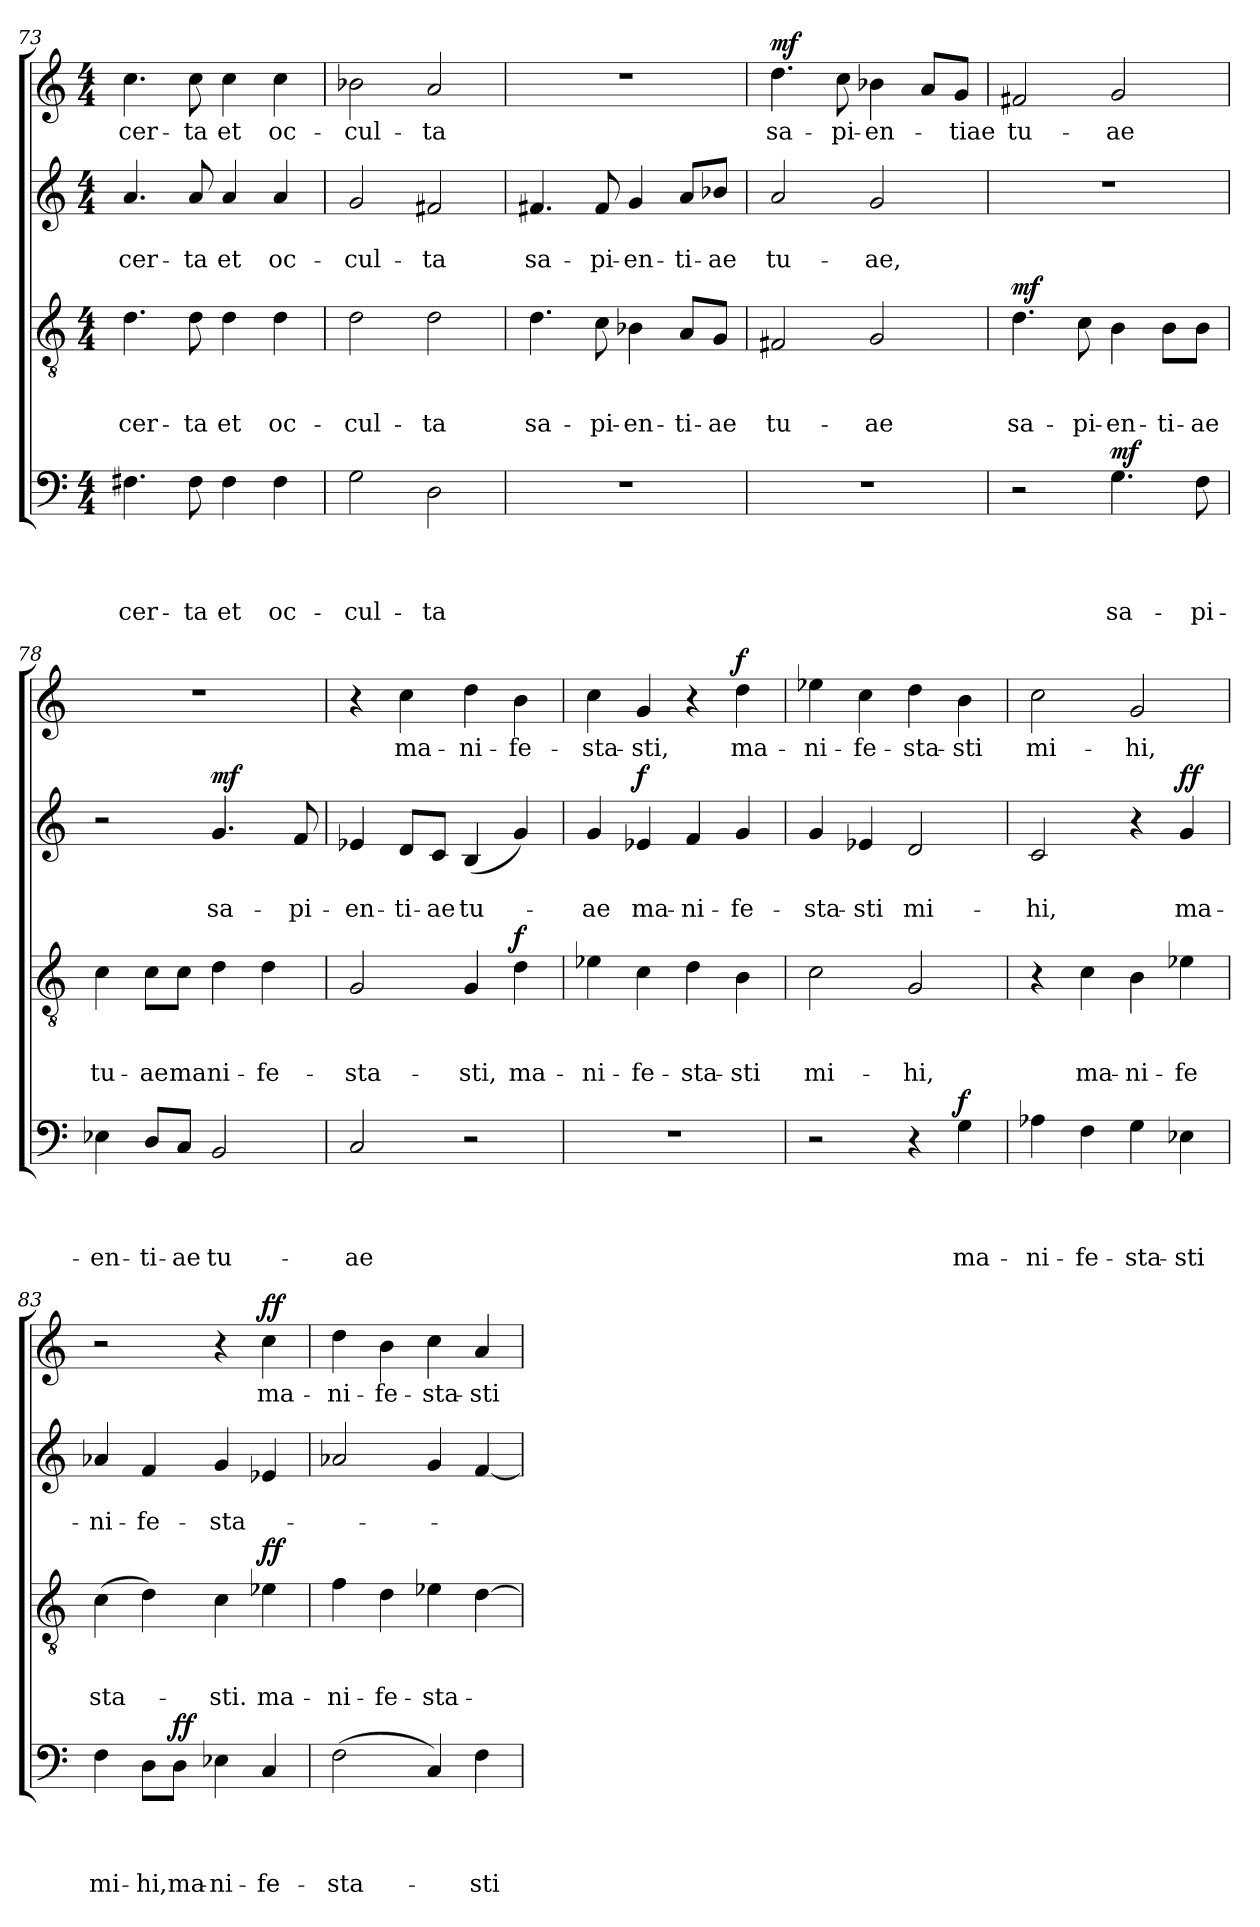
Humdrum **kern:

**kern	**text	**text	**text	**text	**dynam	**kern	**text	**text	**text	**dynam	**kern	**text	**text	**dynam	**kern	**text	**dynam
*part4	*part4	*part4	*part4	*part4	*part4	*part3	*part3	*part3	*part3	*part3	*part2	*part2	*part2	*part2	*part1	*part1	*part1
*staff4	*staff4	*staff4	*staff4	*staff4	*staff4	*staff3	*staff3	*staff3	*staff3	*staff3	*staff2	*staff2	*staff2	*staff2	*staff1	*staff1	*staff1
*clefF4	*	*	*	*	*	*clefGv2	*	*	*	*	*clefG2	*	*	*	*clefG2	*	*
*	*	*	*	*	*	*ITrd7c12	*	*	*	*	*	*	*	*	*	*	*
*k[]	*	*	*	*	*	*k[]	*	*	*	*	*k[]	*	*	*	*k[]	*	*
*C:	*	*	*	*	*	*C:	*	*	*	*	*C:	*	*	*	*C:	*	*
*M4/4	*	*	*	*	*	*M4/4	*	*	*	*	*M4/4	*	*	*	*M4/4	*	*
=73	=73	=73	=73	=73	=73	=73	=73	=73	=73	=73	=73	=73	=73	=73	=73	=73	=73
!	!	!	!	!LO:LY:b	!	!	!	!	!LO:LY:b	!	!	!	!LO:LY:b	!	!	!LO:LY:b	!
4.F#X\	.	.	.	-cer-	.	4.D\	.	.	-cer-	.	4.a/	.	-cer-	.	4.cc\	-cer-	.
!	!	!	!	!LO:LY:b	!	!	!	!	!LO:LY:b	!	!	!	!LO:LY:b	!	!	!LO:LY:b	!
8F#\	.	.	.	-ta	.	8D\	.	.	-ta	.	8a/	.	-ta	.	8cc\	-ta	.
!	!	!	!	!LO:LY:b	!	!	!	!	!LO:LY:b	!	!	!	!LO:LY:b	!	!	!LO:LY:b	!
4F#\	.	.	.	et	.	4D\	.	.	et	.	4a/	.	et	.	4cc\	et	.
!	!	!	!	!LO:LY:b	!	!	!	!	!LO:LY:b	!	!	!	!LO:LY:b	!	!	!LO:LY:b	!
4F#\	.	.	.	oc-	.	4D\	.	.	oc-	.	4a/	.	oc-	.	4cc\	oc-	.
=74	=74	=74	=74	=74	=74	=74	=74	=74	=74	=74	=74	=74	=74	=74	=74	=74	=74
!	!	!	!	!LO:LY:b	!	!	!	!	!LO:LY:b	!	!	!	!LO:LY:b	!	!	!LO:LY:b	!
2G\	.	.	.	-cul-	.	2D\	.	.	-cul-	.	2g/	.	-cul-	.	2b-X\	-cul-	.
!	!	!	!	!LO:LY:b	!	!	!	!	!LO:LY:b	!	!	!	!LO:LY:b	!	!	!LO:LY:b	!
2D\	.	.	.	-ta	.	2D\	.	.	-ta	.	2f#X/	.	-ta	.	2a/	-ta	.
=75	=75	=75	=75	=75	=75	=75	=75	=75	=75	=75	=75	=75	=75	=75	=75	=75	=75
!	!	!	!	!	!	!	!	!	!LO:LY:b	!	!	!	!LO:LY:b	!	!	!	!
1r	.	.	.	.	.	4.D\	.	.	sa-	.	4.f#X/	.	sa-	.	1r	.	.
!	!	!	!	!	!	!	!	!	!LO:LY:b	!	!	!	!LO:LY:b	!	!	!	!
.	.	.	.	.	.	8C\	.	.	-pi-	.	8f#/	.	-pi-	.	.	.	.
!	!	!	!	!	!	!	!	!	!LO:LY:b	!	!	!	!LO:LY:b	!	!	!	!
.	.	.	.	.	.	4BB-X\	.	.	-en-	.	4g/	.	-en-	.	.	.	.
!	!	!	!	!	!	!	!	!	!LO:LY:b	!	!	!	!LO:LY:b	!	!	!	!
.	.	.	.	.	.	8AA/L	.	.	-ti-	.	8a/L	.	-ti-	.	.	.	.
!	!	!	!	!	!	!	!	!	!LO:LY:b	!	!	!	!LO:LY:b	!	!	!	!
.	.	.	.	.	.	8GG/J	.	.	-ae	.	8b-X/J	.	-ae	.	.	.	.
=76	=76	=76	=76	=76	=76	=76	=76	=76	=76	=76	=76	=76	=76	=76	=76	=76	=76
!	!	!	!	!	!	!	!	!	!LO:LY:b	!	!	!	!LO:LY:b	!	!	!LO:LY:b	!LO:DY:a
1r	.	.	.	.	.	2FF#X/	.	.	tu-	.	2a/	.	tu-	.	4.dd\	sa-	mf
!	!	!	!	!	!	!	!	!	!	!	!	!	!	!	!	!LO:LY:b	!
.	.	.	.	.	.	.	.	.	.	.	.	.	.	.	8cc\	-pi-	.
!	!	!	!	!	!	!	!	!	!LO:LY:b	!	!	!	!LO:LY:b	!	!	!LO:LY:b	!
.	.	.	.	.	.	2GG/	.	.	-ae	.	2g/	.	-ae,	.	4b-X\	-en-	.
.	.	.	.	.	.	.	.	.	.	.	.	.	.	.	8a/L	.	.
!	!	!	!	!	!	!	!	!	!	!	!	!	!	!	!	!LO:LY:b	!
.	.	.	.	.	.	.	.	.	.	.	.	.	.	.	8g/J	-ti­ae	.
!!LO:PB:g=z
=77	=77	=77	=77	=77	=77	=77	=77	=77	=77	=77	=77	=77	=77	=77	=77	=77	=77
!	!	!	!	!	!	!	!	!	!LO:LY:b	!LO:DY:a	!	!	!	!	!	!LO:LY:b	!
2r	.	.	.	.	.	4.D\	.	.	sa-	mf	1r	.	.	.	2f#X/	tu-	.
!	!	!	!	!	!	!	!	!	!LO:LY:b	!	!	!	!	!	!	!	!
.	.	.	.	.	.	8C\	.	.	-pi-	.	.	.	.	.	.	.	.
!	!	!	!	!LO:LY:b	!LO:DY:a	!	!	!	!LO:LY:b	!	!	!	!	!	!	!LO:LY:b	!
4.G\	.	.	.	sa-	mf	4BB\	.	.	-en-	.	.	.	.	.	2g/	-ae	.
!	!	!	!	!	!	!	!	!	!LO:LY:b	!	!	!	!	!	!	!	!
.	.	.	.	.	.	8BB\L	.	.	-ti-	.	.	.	.	.	.	.	.
!	!	!	!	!LO:LY:b	!	!	!	!	!LO:LY:b	!	!	!	!	!	!	!	!
8F\	.	.	.	-pi-	.	8BB\J	.	.	-ae	.	.	.	.	.	.	.	.
=78	=78	=78	=78	=78	=78	=78	=78	=78	=78	=78	=78	=78	=78	=78	=78	=78	=78
!	!	!	!	!LO:LY:b	!	!	!	!	!LO:LY:b	!	!	!	!	!	!	!	!
4E-X\	.	.	.	-en-	.	4C\	.	.	tu-	.	2r	.	.	.	1rdd	.	.
!	!	!	!	!LO:LY:b	!	!	!	!	!LO:LY:b	!	!	!	!	!	!	!	!
8D/L	.	.	.	-ti-	.	8C\L	.	.	-ae	.	.	.	.	.	.	.	.
!	!	!	!	!LO:LY:b	!	!	!	!	!LO:LY:b	!	!	!	!	!	!	!	!
8C/J	.	.	.	-ae	.	8C\J	.	.	ma	.	.	.	.	.	.	.	.
!	!	!	!	!LO:LY:b	!	!	!	!	!LO:LY:b	!	!	!	!LO:LY:b	!LO:DY:a	!	!	!
2BB/	.	.	.	tu-	.	4D\	.	.	ni-	.	4.g/	.	sa-	mf	.	.	.
!	!	!	!	!	!	!	!	!	!LO:LY:b	!	!	!	!	!	!	!	!
.	.	.	.	.	.	4D\	.	.	-fe-	.	.	.	.	.	.	.	.
!	!	!	!	!	!	!	!	!	!	!	!	!	!LO:LY:b	!	!	!	!
.	.	.	.	.	.	.	.	.	.	.	8f/	.	-pi-	.	.	.	.
=79	=79	=79	=79	=79	=79	=79	=79	=79	=79	=79	=79	=79	=79	=79	=79	=79	=79
!	!	!	!	!LO:LY:b	!	!	!	!	!LO:LY:b	!	!	!	!LO:LY:b	!	!	!	!
2C/	.	.	.	-ae	.	2GG/	.	.	-sta-	.	4e-X/	.	-en-	.	4r	.	.
!	!	!	!	!	!	!	!	!	!	!	!	!	!LO:LY:b	!	!	!LO:LY:b	!
.	.	.	.	.	.	.	.	.	.	.	8d/L	.	-ti-	.	4cc\	ma-	.
!	!	!	!	!	!	!	!	!	!	!	!	!	!LO:LY:b	!	!	!	!
.	.	.	.	.	.	.	.	.	.	.	8c/J	.	-ae	.	.	.	.
!	!	!	!	!	!	!	!	!	!LO:LY:b	!	!	!	!LO:LY:b	!	!	!LO:LY:b	!
2r	.	.	.	.	.	4GG/	.	.	-sti,	.	(<4B/	.	tu-	.	4dd\	-ni-	.
!	!	!	!	!	!	!	!	!	!LO:LY:b	!LO:DY:a	!	!	!	!	!	!LO:LY:b	!
.	.	.	.	.	.	4D\	.	.	ma-	f	4g/)	.	.	.	4b\	-fe-	.
=80	=80	=80	=80	=80	=80	=80	=80	=80	=80	=80	=80	=80	=80	=80	=80	=80	=80
!	!	!	!	!	!	!	!	!	!LO:LY:b	!	!	!	!LO:LY:b	!	!	!LO:LY:b	!
1r	.	.	.	.	.	4E-X\	.	.	-ni-	.	4g/	.	-ae	.	4cc\	-sta-	.
!	!	!	!	!	!	!	!	!	!LO:LY:b	!	!	!	!LO:LY:b	!LO:DY:a	!	!LO:LY:b	!
.	.	.	.	.	.	4C\	.	.	-fe-	.	4e-X/	.	ma-	f	4g/	-sti,	.
!	!	!	!	!	!	!	!	!	!LO:LY:b	!	!	!	!LO:LY:b	!	!	!	!
.	.	.	.	.	.	4D\	.	.	-sta-	.	4f/	.	-ni-	.	4r	.	.
!	!	!	!	!	!	!	!	!	!LO:LY:b	!	!	!	!LO:LY:b	!	!	!LO:LY:b	!LO:DY:a
.	.	.	.	.	.	4BB\	.	.	-sti	.	4g/	.	-fe-	.	4dd\	ma-	f
=81	=81	=81	=81	=81	=81	=81	=81	=81	=81	=81	=81	=81	=81	=81	=81	=81	=81
!	!	!	!	!	!	!	!	!	!LO:LY:b	!	!	!	!LO:LY:b	!	!	!LO:LY:b	!
2r	.	.	.	.	.	2C\	.	.	mi-	.	4g/	.	-sta-	.	4ee-X\	-ni-	.
!	!	!	!	!	!	!	!	!	!	!	!	!	!LO:LY:b	!	!	!LO:LY:b	!
.	.	.	.	.	.	.	.	.	.	.	4e-X/	.	-sti	.	4cc\	-fe-	.
!	!	!	!	!	!	!	!	!	!LO:LY:b	!	!	!	!LO:LY:b	!	!	!LO:LY:b	!
4r	.	.	.	.	.	2GG/	.	.	-hi,	.	2d/	.	mi-	.	4dd\	-sta-	.
!	!	!	!	!LO:LY:b	!LO:DY:a	!	!	!	!	!	!	!	!	!	!	!LO:LY:b	!
4G\	.	.	.	ma-	f	.	.	.	.	.	.	.	.	.	4b\	-sti	.
!!LO:LB:g=z
=82	=82	=82	=82	=82	=82	=82	=82	=82	=82	=82	=82	=82	=82	=82	=82	=82	=82
!	!	!	!	!LO:LY:b	!	!	!	!	!	!	!	!	!LO:LY:b	!	!	!LO:LY:b	!
4A-X\	.	.	.	-ni-	.	4r	.	.	.	.	2c/	.	-hi,	.	2cc\	mi-	.
!	!	!	!	!LO:LY:b	!	!	!	!	!LO:LY:b	!	!	!	!	!	!	!	!
4F\	.	.	.	-fe-	.	4C\	.	.	ma-	.	.	.	.	.	.	.	.
!	!	!	!	!LO:LY:b	!	!	!	!	!LO:LY:b	!	!	!	!	!	!	!LO:LY:b	!
4G\	.	.	.	-sta-	.	4BB\	.	.	-ni-	.	4r	.	.	.	2g/	-hi,	.
!	!	!	!	!LO:LY:b	!	!	!	!	!LO:LY:b	!	!	!	!LO:LY:b	!LO:DY:a	!	!	!
4E-X\	.	.	.	-sti	.	4E-X\	.	.	-fe	.	4g/	.	ma-	ff	.	.	.
=83	=83	=83	=83	=83	=83	=83	=83	=83	=83	=83	=83	=83	=83	=83	=83	=83	=83
!	!	!	!	!LO:LY:b	!	!	!	!	!LO:LY:b	!	!	!	!LO:LY:b	!	!	!	!
4F\	.	.	.	mi-	.	(>4C\	.	.	sta-	.	4a-X/	.	-ni-	.	2r	.	.
!	!	!	!	!LO:LY:b	!	!	!	!	!	!	!	!	!LO:LY:b	!	!	!	!
8D\L	.	.	.	-hi,	.	4D\)	.	.	.	.	4f/	.	-fe-	.	.	.	.
!	!	!	!	!LO:LY:b	!LO:DY:a	!	!	!	!	!	!	!	!	!	!	!	!
8D\J	.	.	.	ma-	ff	.	.	.	.	.	.	.	.	.	.	.	.
!	!	!	!	!LO:LY:b	!	!	!	!	!LO:LY:b	!	!	!	!LO:LY:b	!	!	!	!
4E-X\	.	.	.	-ni-	.	4C\	.	.	-sti.	.	4g/	.	-sta-	.	4r	.	.
!	!	!	!	!LO:LY:b	!	!	!	!	!LO:LY:b	!LO:DY:a	!	!	!	!	!	!LO:LY:b	!LO:DY:a
4C/	.	.	.	-fe-	.	4E-X\	.	.	ma-	ff	4e-X/	.	.	.	4cc\	ma-	ff
=84	=84	=84	=84	=84	=84	=84	=84	=84	=84	=84	=84	=84	=84	=84	=84	=84	=84
!	!	!	!	!LO:LY:b	!	!	!	!	!LO:LY:b	!	!	!	!	!	!	!LO:LY:b	!
(>2F\	.	.	.	-sta-	.	4F\	.	.	-ni-	.	2a-X/	.	.	.	4dd\	-ni-	.
!	!	!	!	!	!	!	!	!	!LO:LY:b	!	!	!	!	!	!	!LO:LY:b	!
.	.	.	.	.	.	4D\	.	.	-fe-	.	.	.	.	.	4b\	-fe-	.
!	!	!	!	!	!	!	!	!	!LO:LY:b	!	!	!	!	!	!	!LO:LY:b	!
4C/)	.	.	.	.	.	4E-X\	.	.	-sta-	.	4g/	.	.	.	4cc\	-sta-	.
!	!	!	!	!LO:LY:b	!	!	!	!	!	!	!	!	!	!	!	!LO:LY:b	!
4F\	.	.	.	-sti	.	[>4D\	.	.	.	.	[<4f/	.	.	.	4a/	-sti	.
=	=	=	=	=	=	=	=	=	=	=	=	=	=	=	=	=	=
*-	*-	*-	*-	*-	*-	*-	*-	*-	*-	*-	*-	*-	*-	*-	*-	*-	*-
